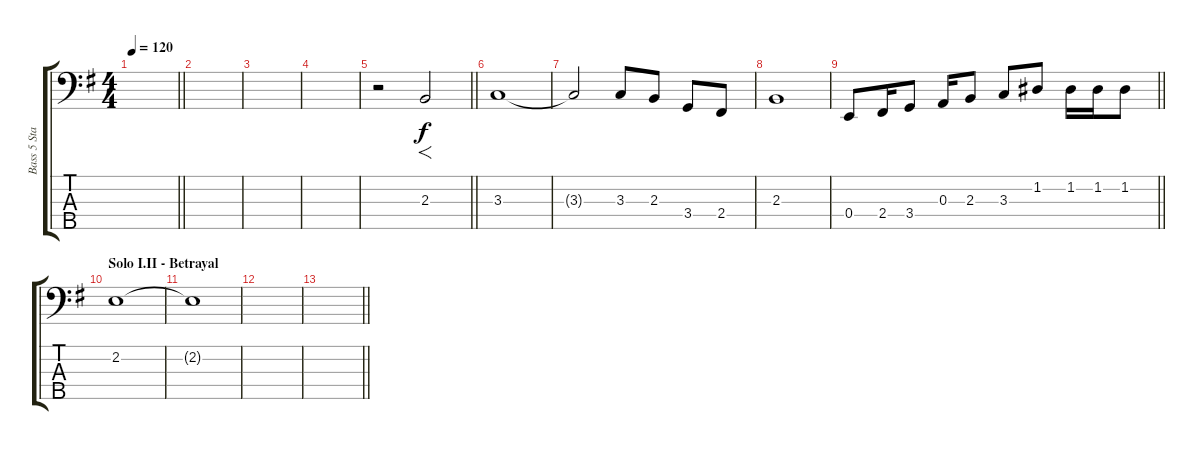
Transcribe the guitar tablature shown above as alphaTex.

\track ("Bass 5 Standard" "Bass 5 Sta") {instrument electricbassfinger}
\staff {score tabs}
\tuning (G2 D2 A1 E1 B0) {hide}
\ts (4 4)
\tempo 120
\clef f4
\barLineRight lightlight
\ks eminor
|
\section ("" "")
|
|
|
\barLineRight lightlight
r.2{volume 16} 2.3.2{f} |
3.3.1 |
3.3{t}.2 3.3.8 2.3.8 3.4.8 2.4.8 |
2.3.1 |
\barLineRight lightlight
0.4.8 2.4.16 3.4.8 0.3.16 2.3.8 3.3.8 1.2.8 1.2.16 1.2.16 1.2.8 |
\section ("" "Solo I.II - Betrayal")
2.2.1 |
2.2{t}.1 |
|
\barLineRight lightlight
